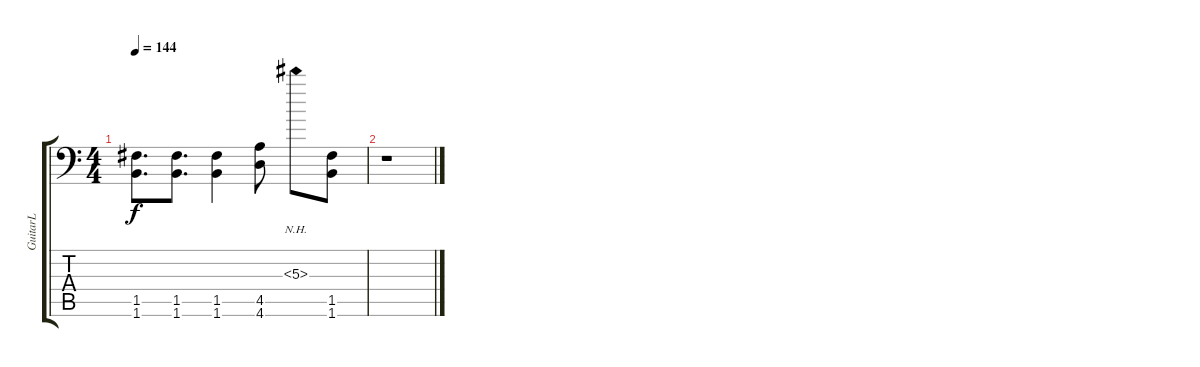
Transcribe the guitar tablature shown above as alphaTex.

\track ("GuitarL" "GuitarL") {instrument distortionguitar}
\staff {score tabs}
\tuning (C4 G3 Eb3 Bb2 F2 Bb1) {hide}
\ts (4 4)
\tempo 144
\clef f4
\ks c
(1.5 1.6).8{d dy f} (1.5 1.6).8{d} (1.5 1.6).4 (4.5 4.6).8 5.3{nh}.8 (1.5 1.6).8 |
r.1
